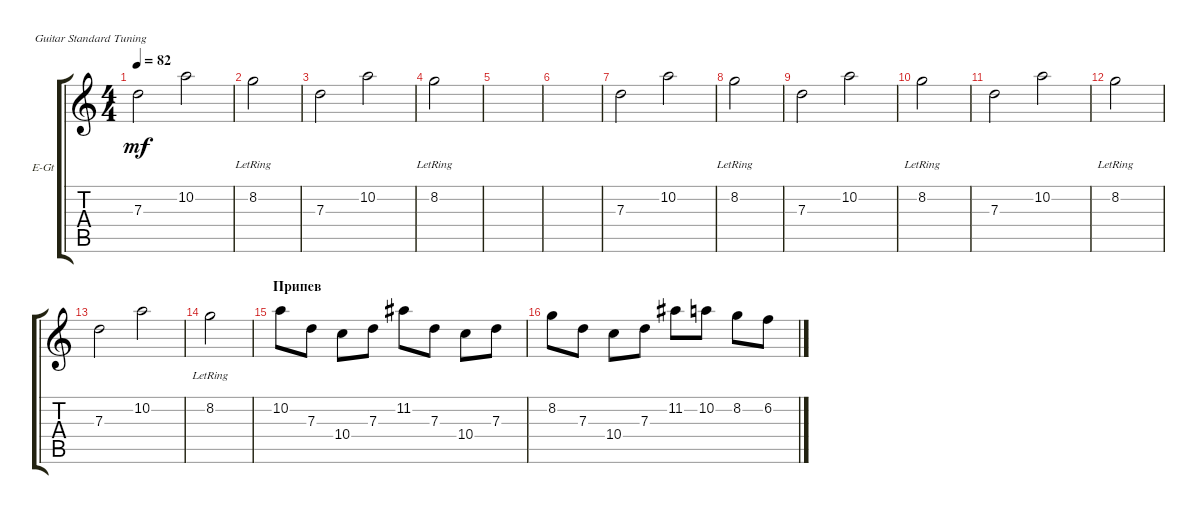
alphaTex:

\defaultSystemsLayout 4
\bracketExtendMode groupsimilarinstruments
\firstSystemTrackNameOrientation horizontal
\otherSystemsTrackNameOrientation horizontal
\track ("Electric Guitar" "E-Gt") {instrument electricguitarclean}
\staff {score tabs}
\tuning (E4 B3 G3 D3 A2 E2)
\ts (4 4)
\tempo 82
\clef g2
\ks c
7.3.2{dy mf} 10.2.2 |
8.2{lr}.2 |
7.3.2 10.2.2 |
8.2{lr}.2 |
|
|
7.3.2 10.2.2 |
8.2{lr}.2 |
7.3.2 10.2.2 |
8.2{lr}.2 |
7.3.2 10.2.2 |
8.2{lr}.2 |
7.3.2 10.2.2 |
8.2{lr}.2 |
\section ("" "Припев")
10.2.8 7.3.8 10.4.8 7.3.8 11.2.8 7.3.8 10.4.8 7.3.8 |
8.2.8 7.3.8 10.4.8 7.3.8 11.2.8 10.2.8 8.2.8 6.2.8
